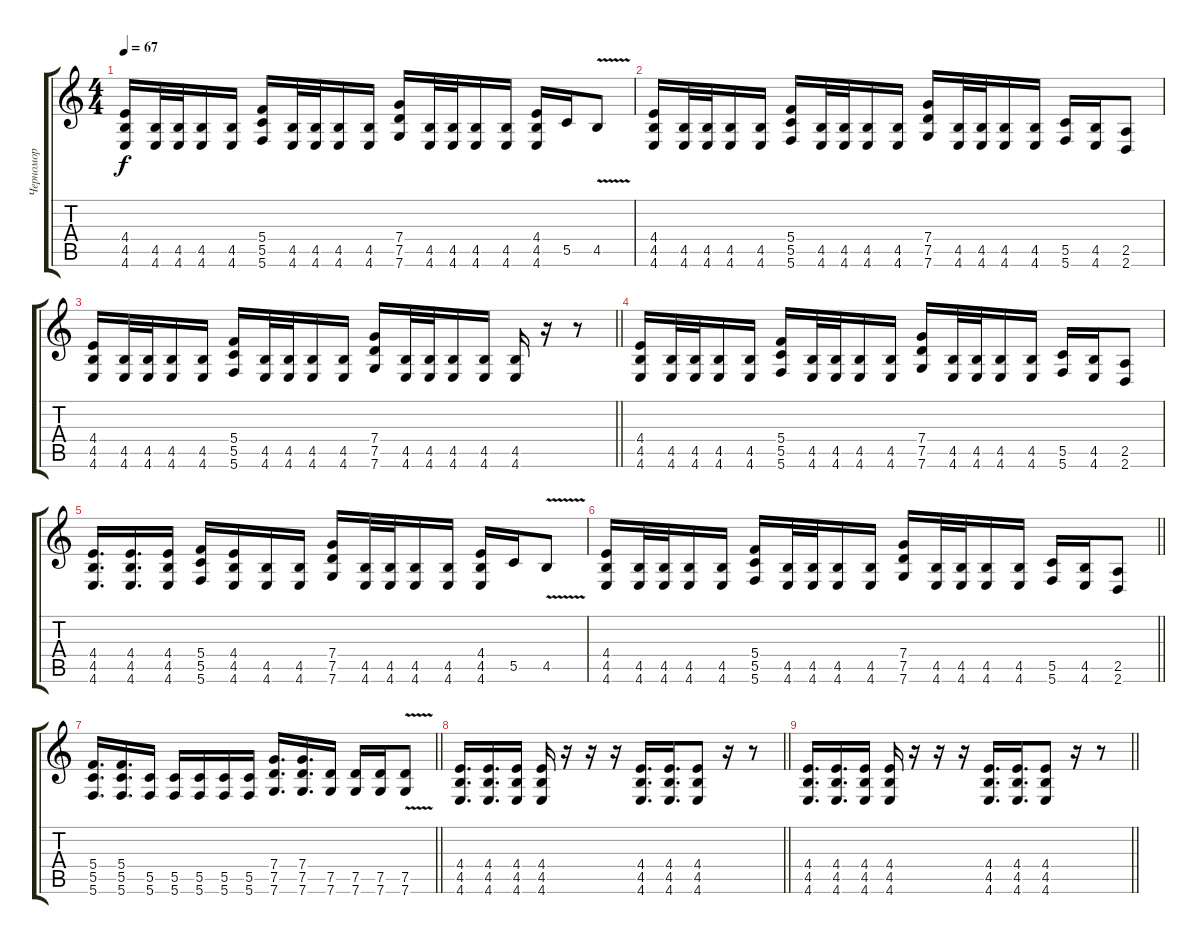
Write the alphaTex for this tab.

\track ("Черномор" "Черномор") {instrument distortionguitar}
\staff {score tabs}
\tuning (D4 A3 F3 C3 G2 C2) {hide}
\ts (4 4)
\tempo 67
\clef g2
\ks c
(4.4 4.5 4.6).16{dy f} (4.5 4.6).32 (4.5 4.6).32 (4.5 4.6).16 (4.5 4.6).16 (5.4 5.5 5.6).16 (4.5 4.6).32 (4.5 4.6).32 (4.5 4.6).16 (4.5 4.6).16 (7.4 7.5 7.6).16 (4.5 4.6).32 (4.5 4.6).32 (4.5 4.6).16 (4.5 4.6).16 (4.4 4.5 4.6).16 5.5.16 4.5{v}.8 |
(4.4 4.5 4.6).16 (4.5 4.6).32 (4.5 4.6).32 (4.5 4.6).16 (4.5 4.6).16 (5.4 5.5 5.6).16 (4.5 4.6).32 (4.5 4.6).32 (4.5 4.6).16 (4.5 4.6).16 (7.4 7.5 7.6).16 (4.5 4.6).32 (4.5 4.6).32 (4.5 4.6).16 (4.5 4.6).16 (5.5 5.6).16 (4.5 4.6).16 (2.5 2.6).8 |
\barLineRight lightlight
(4.4 4.5 4.6).16 (4.5 4.6).32 (4.5 4.6).32 (4.5 4.6).16 (4.5 4.6).16 (5.4 5.5 5.6).16 (4.5 4.6).32 (4.5 4.6).32 (4.5 4.6).16 (4.5 4.6).16 (7.4 7.5 7.6).16 (4.5 4.6).32 (4.5 4.6).32 (4.5 4.6).16 (4.5 4.6).16 (4.5 4.6).16 r.16 r.8 |
(4.4 4.5 4.6).16 (4.5 4.6).32 (4.5 4.6).32 (4.5 4.6).16 (4.5 4.6).16 (5.4 5.5 5.6).16 (4.5 4.6).32 (4.5 4.6).32 (4.5 4.6).16 (4.5 4.6).16 (7.4 7.5 7.6).16 (4.5 4.6).32 (4.5 4.6).32 (4.5 4.6).16 (4.5 4.6).16 (5.5 5.6).16 (4.5 4.6).16 (2.5 2.6).8 |
(4.4 4.5 4.6).16{d} (4.4 4.5 4.6).16{d} (4.4 4.5 4.6).16 (5.4 5.5 5.6).16 (4.4 4.5 4.6).16 (4.5 4.6).16 (4.5 4.6).16 (7.4 7.5 7.6).16 (4.5 4.6).32 (4.5 4.6).32 (4.5 4.6).16 (4.5 4.6).16 (4.4 4.5 4.6).16 5.5.16 4.5{v}.8 |
\barLineRight lightlight
(4.4 4.5 4.6).16 (4.5 4.6).32 (4.5 4.6).32 (4.5 4.6).16 (4.5 4.6).16 (5.4 5.5 5.6).16 (4.5 4.6).32 (4.5 4.6).32 (4.5 4.6).16 (4.5 4.6).16 (7.4 7.5 7.6).16 (4.5 4.6).32 (4.5 4.6).32 (4.5 4.6).16 (4.5 4.6).16 (5.5 5.6).16 (4.5 4.6).16 (2.5 2.6).8 |
\barLineRight lightlight
(5.4 5.5 5.6).16{d} (5.4 5.5 5.6).16{d} (5.5 5.6).16 (5.5 5.6).16 (5.5 5.6).16 (5.5 5.6).16 (5.5 5.6).16 (7.4 7.5 7.6).16{d} (7.4 7.5 7.6).16{d} (7.5 7.6).16 (7.5 7.6).16 (7.5 7.6).16 (7.5{v} 7.6{v}).8 |
\barLineRight lightlight
(4.4 4.5 4.6).16{d} (4.4 4.5 4.6).16{d} (4.4 4.5 4.6).16 (4.4 4.5 4.6).16 r.16 r.16 r.16 (4.4 4.5 4.6).16{d} (4.4 4.5 4.6).16{d} (4.4 4.5 4.6).8 r.16 r.8 |
\barLineRight lightlight
(4.4 4.5 4.6).16{d} (4.4 4.5 4.6).16{d} (4.4 4.5 4.6).16 (4.4 4.5 4.6).16 r.16 r.16 r.16 (4.4 4.5 4.6).16{d} (4.4 4.5 4.6).16{d} (4.4 4.5 4.6).8 r.16 r.8
